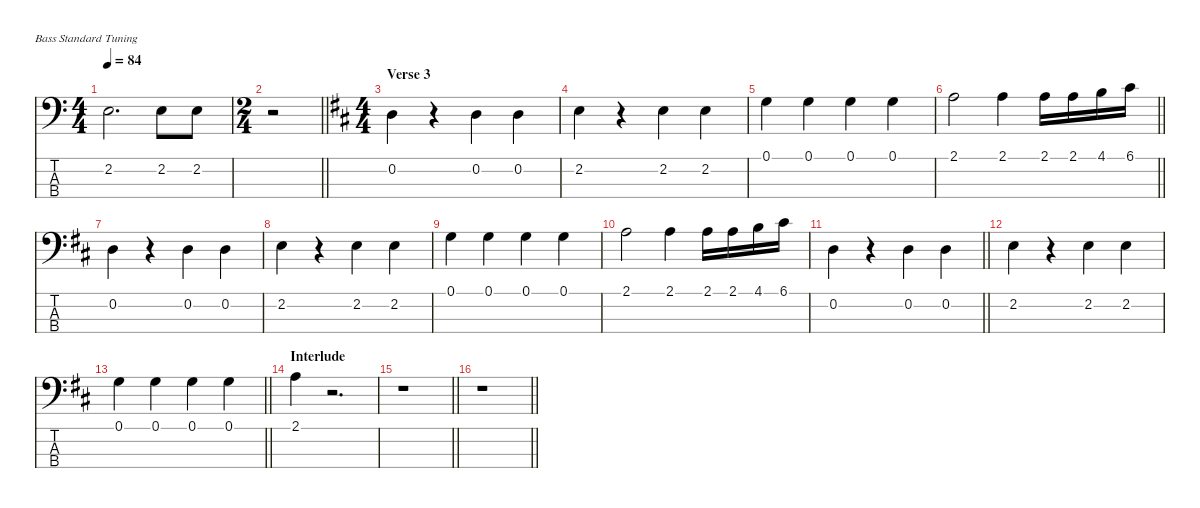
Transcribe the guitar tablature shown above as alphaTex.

\defaultSystemsLayout 4
\hideDynamics
\bracketExtendMode nobrackets
\singleTrackTrackNamePolicy hidden
\multiTrackTrackNamePolicy hidden
\firstSystemTrackNameMode fullname
\firstSystemTrackNameOrientation horizontal
\otherSystemsTrackNameOrientation horizontal
\track ("Bass" "el.bs.") {defaultSystemsLayout 8 instrument electricbassfinger}
\staff {score tabs}
\tuning (G2 D2 A1 E1)
\ts (4 4)
\tempo 84
\clef f4
\ks c
2.2.2{d dy f beam Down} 2.2.8{beam Down} 2.2.8{beam Down} |
\ts (2 4)
\beaming (8 2 2)
\barLineRight lightlight
r.2{beam Down} |
\ts (4 4)
\beaming (8 2 2 2 2)
\section ("" "Verse 3")
\ks d
0.2{acc forcenatural}.4{beam Down} r.4{beam Down} 0.2{acc forcenatural}.4{beam Down} 0.2{acc forcenatural}.4{beam Down} |
2.2{acc forcenatural}.4{beam Down} r.4{beam Down} 2.2{acc forcenatural}.4{beam Down} 2.2{acc forcenatural}.4{beam Down} |
0.1{acc forcenatural}.4{beam Down} 0.1{acc forcenatural}.4{beam Down} 0.1{acc forcenatural}.4{beam Down} 0.1{acc forcenatural}.4{beam Down} |
\barLineRight lightlight
2.1{acc forcenatural}.2{beam Down} 2.1{acc forcenatural}.4{beam Down} 2.1{acc forcenatural}.16{beam Down} 2.1{acc forcenatural}.16{beam Down} 4.1{acc forcenatural}.16{beam Down} 6.1{acc #}.16{beam Down} |
0.2{acc forcenatural}.4{beam Down} r.4{beam Down} 0.2{acc forcenatural}.4{beam Down} 0.2{acc forcenatural}.4{beam Down} |
2.2{acc forcenatural}.4{beam Down} r.4{beam Down} 2.2{acc forcenatural}.4{beam Down} 2.2{acc forcenatural}.4{beam Down} |
0.1{acc forcenatural}.4{beam Down} 0.1{acc forcenatural}.4{beam Down} 0.1{acc forcenatural}.4{beam Down} 0.1{acc forcenatural}.4{beam Down} |
2.1{acc forcenatural}.2{beam Down} 2.1{acc forcenatural}.4{beam Down} 2.1{acc forcenatural}.16{beam Down} 2.1{acc forcenatural}.16{beam Down} 4.1{acc forcenatural}.16{beam Down} 6.1{acc #}.16{beam Down} |
\barLineRight lightlight
0.2{acc forcenatural}.4{beam Down} r.4{beam Down} 0.2{acc forcenatural}.4{beam Down} 0.2{acc forcenatural}.4{beam Down} |
2.2{acc forcenatural}.4{beam Down} r.4{beam Down} 2.2{acc forcenatural}.4{beam Down} 2.2{acc forcenatural}.4{beam Down} |
\barLineRight lightlight
0.1{acc forcenatural}.4{beam Down} 0.1{acc forcenatural}.4{beam Down} 0.1{acc forcenatural}.4{beam Down} 0.1{acc forcenatural}.4{beam Down} |
\section ("" "Interlude")
2.1{acc forcenatural}.4{beam Down} r.2{d beam Down} |
\barLineRight lightlight
r.1{beam Down} |
\barLineRight lightlight
r.1{beam Down}
